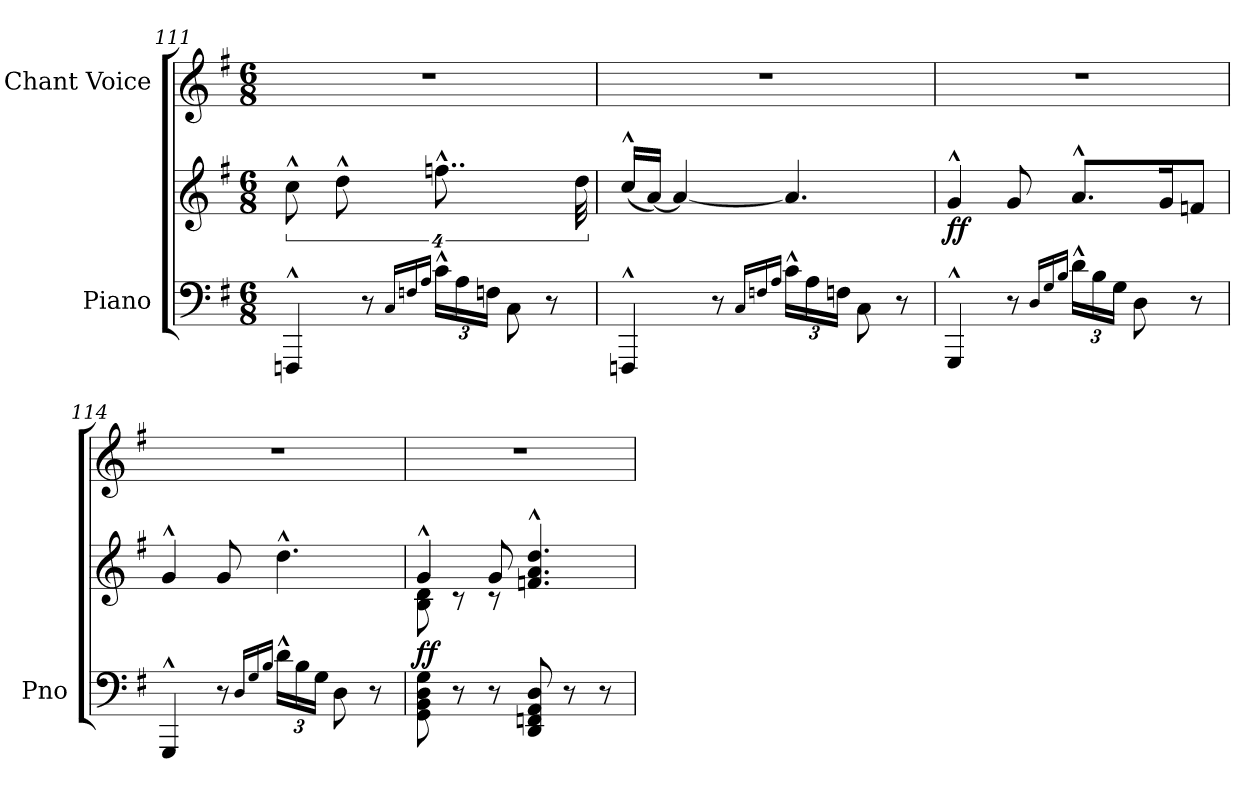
**kern	**kern	**dynam	**kern
*part2	*part2	*part2	*part1
*staff3	*staff2	*staff2/3	*staff1
*I"Piano	*	*	*I"Chant Voice
*I'Pno	*	*	*
*clefF4	*clefG2	*	*clefG2
*k[f#]	*k[f#]	*	*k[f#]
*M6/8	*M6/8	*	*M6/8
=111	=111	=111	=111
4FFFn^^/	16%3cc^^\	.	2.r
.	16%3dd^^\	.	.
8r	.	.	.
16qC/LL	.	.	.
16qFn/	.	.	.
16qA/JJ	.	.	.
*Xbrackettup	*	*	*
24c^^\LL	16%3..ffn^^\	.	.
24A\	.	.	.
24F\JJ	.	.	.
8C\	.	.	.
8r	.	.	.
.	64%3dd\	.	.
=112	=112	=112	=112
4FFFnj^^/	(16cc^^/LL	.	2.r
.	[16a/JJ)	.	.
.	4a/_	.	.
8r	.	.	.
16qC/LL	.	.	.
16qFn/	.	.	.
16qA/JJ	.	.	.
24c^^\LL	4.a/]	.	.
24A\	.	.	.
24F\JJ	.	.	.
8C\	.	.	.
8r	.	.	.
=113	=113	=113	=113
!	!	!LO:DY:b	!
4GGG^^/	4g^^/	ff	2.r
8r	8g/	.	.
16qD/LL	.	.	.
16qG/	.	.	.
16qB/JJ	.	.	.
24d^^\LL	8.a^^/L	.	.
24B\	.	.	.
24G\JJ	.	.	.
8D\	.	.	.
.	16g/K	.	.
8r	8fn/J	.	.
=114	=114	=114	=114
4GGG^^/	4g^^/	.	2.r
8r	8g/	.	.
16qD/LL	.	.	.
16qG/	.	.	.
16qB/JJ	.	.	.
24d^^\LL	4.dd^^\	.	.
24B\	.	.	.
24G\JJ	.	.	.
8D\	.	.	.
8r	.	.	.
=115	=115	=115	=115
*	*^	*	*
!	!	!	!LO:DY:b	!
8GG\ 8BB\ 8D\ 8G\	4g^^/	8B\ 8d\	ff	2.r
8r	.	8r	.	.
8r	8g/	8r	.	.
8DD/ 8FFn/ 8AA/ 8D/	4.fn/^^ 4.a/^^ 4.dd/^^	4.ryy	.	.
8r	.	.	.	.
8r	.	.	.	.
*	*v	*v	*	*
=	=	=	=
*-	*-	*-	*-
